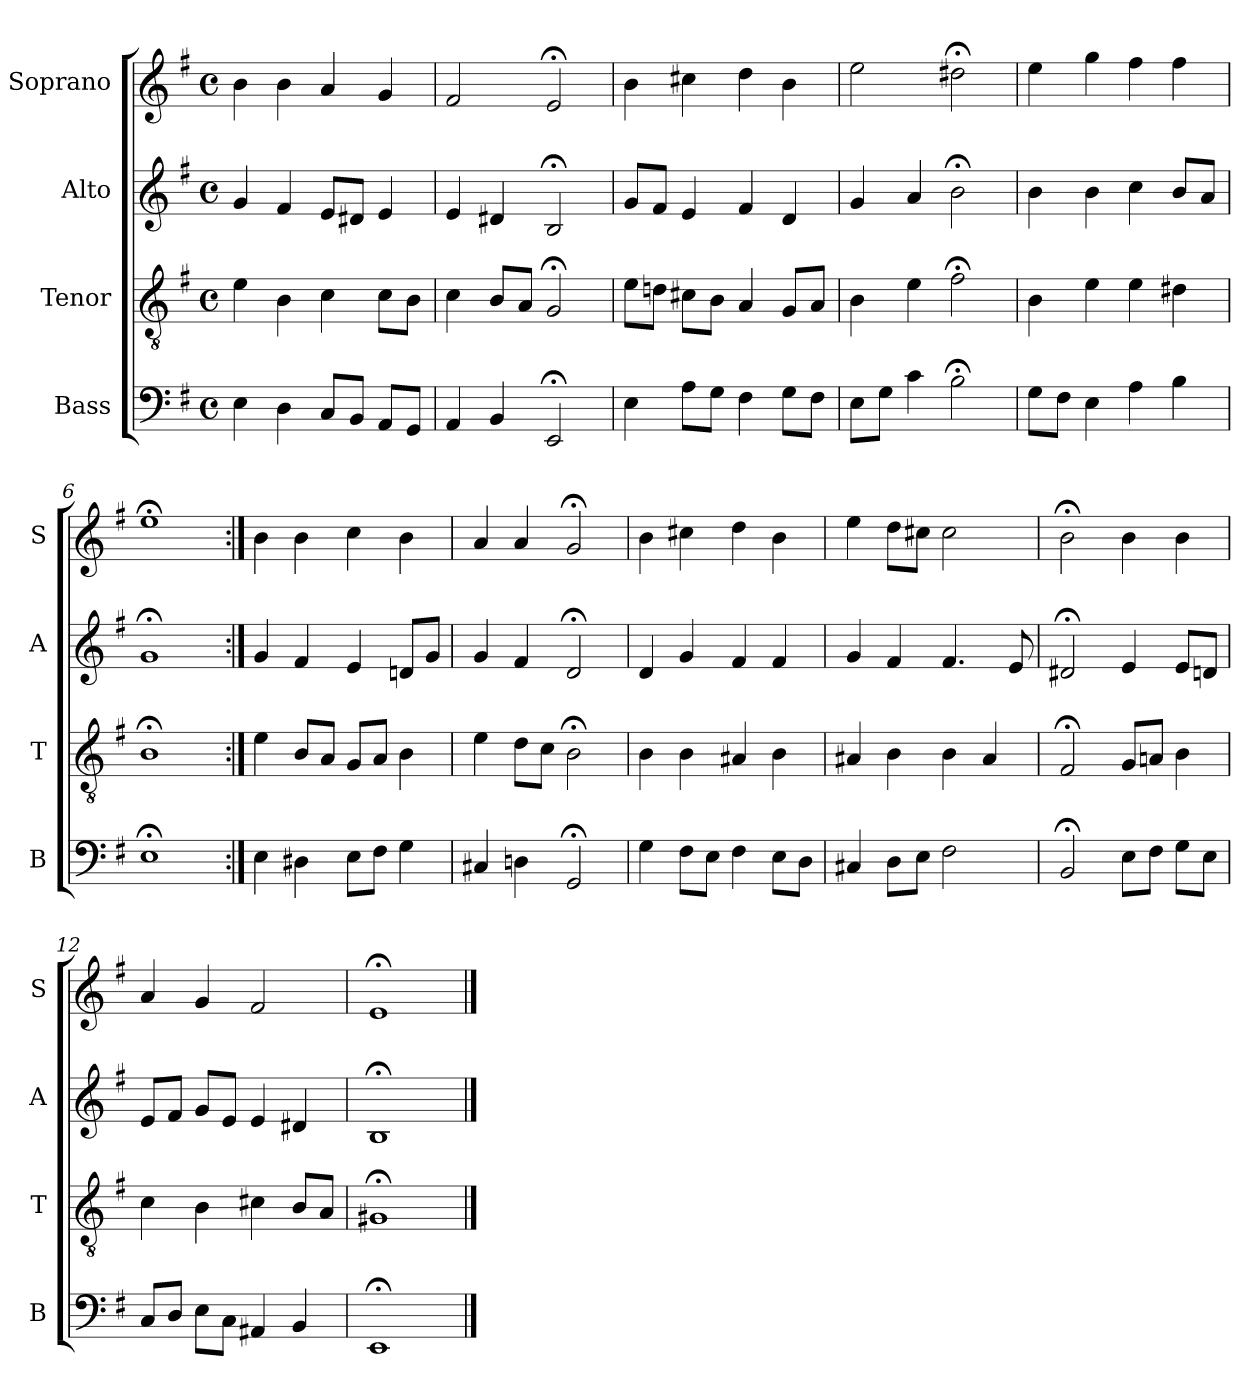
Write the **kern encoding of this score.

**kern	**kern	**kern	**kern
*part4	*part3	*part2	*part1
*staff4	*staff3	*staff2	*staff1
*I"Bass	*I"Tenor	*I"Alto	*I"Soprano
*I'B	*I'T	*I'A	*I'S
*clefF4	*clefGv2	*clefG2	*clefG2
*k[f#]	*k[f#]	*k[f#]	*k[f#]
*e:	*e:	*e:	*e:
*M4/4	*M4/4	*M4/4	*M4/4
*met(c)	*met(c)	*met(c)	*met(c)
*MM100	*MM100	*MM100	*MM100
=1	=1	=1	=1
4E	4e	4g	4b
4D	4B	4f#	4b
8CL	4c	8eL	4a
8BBJ	.	8d#XJ	.
8AAL	8cL	4e	4g
8GGJ	8BJ	.	.
=2	=2	=2	=2
4AA	4c	4e	2f#
4BB	8BL	4d#X	.
.	8AJ	.	.
2EE;<	2G;<	2B;<	2e;<
=3	=3	=3	=3
4E	8eL	8gL	4b
.	8dnJ	8f#J	.
8AL	8c#XL	4e	4cc#X
8GJ	8BJ	.	.
4F#	4A	4f#	4dd
8GL	8GL	4d	4b
8F#J	8AJ	.	.
=4	=4	=4	=4
8EL	4B	4g	2ee
8GJ	.	.	.
4c	4e	4a	.
2B;<	2f#;<	2b;<	2dd#X;<
=5	=5	=5	=5
8GL	4B	4b	4ee
8F#J	.	.	.
4E	4e	4b	4gg
4A	4e	4cc	4ff#
4B	4d#X	8bL	4ff#
.	.	8aJ	.
=6	=6	=6	=6
1E;<	1B;<	1g;<	1ee;<
=7:|!	=7:|!	=7:|!	=7:|!
4E	4e	4g	4b
4D#X	8BL	4f#	4b
.	8AJ	.	.
8EL	8GL	4e	4cc
8F#J	8AJ	.	.
4G	4B	8dnL	4b
.	.	8gJ	.
=8	=8	=8	=8
4C#X	4e	4g	4a
4Dn	8dL	4f#	4a
.	8cJ	.	.
2GG;<	2B;<	2d;<	2g;<
=9	=9	=9	=9
4G	4B	4d	4b
8F#L	4B	4g	4cc#X
8EJ	.	.	.
4F#	4A#X	4f#	4dd
8EL	4B	4f#	4b
8DJ	.	.	.
=10	=10	=10	=10
4C#X	4A#X	4g	4ee
8DL	4B	4f#	8ddL
8EJ	.	.	8cc#XJ
2F#	4B	4.f#	2cc#
.	4A#	.	.
.	.	8e	.
=11	=11	=11	=11
2BB;<	2F#;<	2d#X;<	2b;<
8EL	8GL	4e	4b
8F#J	8AnJ	.	.
8GL	4B	8eL	4b
8EJ	.	8dnJ	.
=12	=12	=12	=12
8CL	4c	8eL	4a
8DJ	.	8f#J	.
8EL	4B	8gL	4g
8CJ	.	8eJ	.
4AA#X	4c#X	4e	2f#
4BB	8BL	4d#X	.
.	8AJ	.	.
=13	=13	=13	=13
1EE;<	1G#X;<	1B;<	1e;<
==	==	==	==
*-	*-	*-	*-
